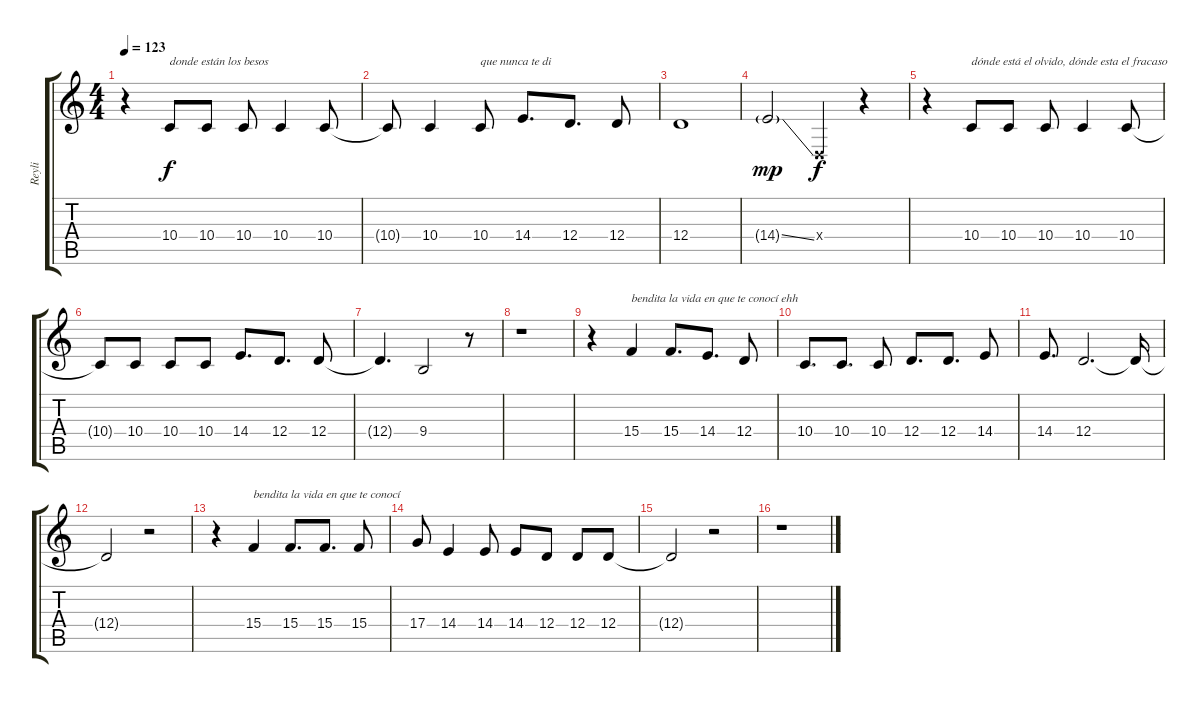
\track ("Reyli" "Reyli") {instrument cello}
\staff {score tabs}
\tuning (E4 B3 G3 D3 A2 E2) {hide}
\ts (4 4)
\tempo 123
\clef g2
\ks c
r.4{dy f} 10.4.8{txt "donde están los besos"} 10.4.8 10.4.8 10.4.4 10.4.8 |
10.4{t}.8 10.4.4 10.4.8{txt "que nunca te di "} 14.4.8{d} 12.4.8{d} 12.4.8 |
12.4.1 |
14.4{ss g}.2{dy mp} 0.4{x}.4{dy f} r.4 |
r.4 10.4.8{txt "dónde está el olvido, dónde esta el fracaso "} 10.4.8 10.4.8 10.4.4 10.4.8 |
10.4{t}.8 10.4.8 10.4.8 10.4.8 14.4.8{d} 12.4.8{d} 12.4.8 |
12.4{t}.4{d} 9.4.2 r.8 |
r.1 |
r.4 15.4.4{txt "bendita la vida en que te conocí ehh"} 15.4.8{d} 14.4.8{d} 12.4.8 |
10.4.8{d} 10.4.8{d} 10.4.8 12.4.8{d} 12.4.8{d} 14.4.8 |
14.4.8{d} 12.4.2{d} 12.4{t}.16 |
12.4{t}.2 r.2 |
r.4 15.4.4{txt "bendita la vida en que te conocí "} 15.4.8{d} 15.4.8{d} 15.4.8 |
17.4.8 14.4.4 14.4.8 14.4.8 12.4.8 12.4.8 12.4.8 |
12.4{t}.2 r.2 |
r.1
